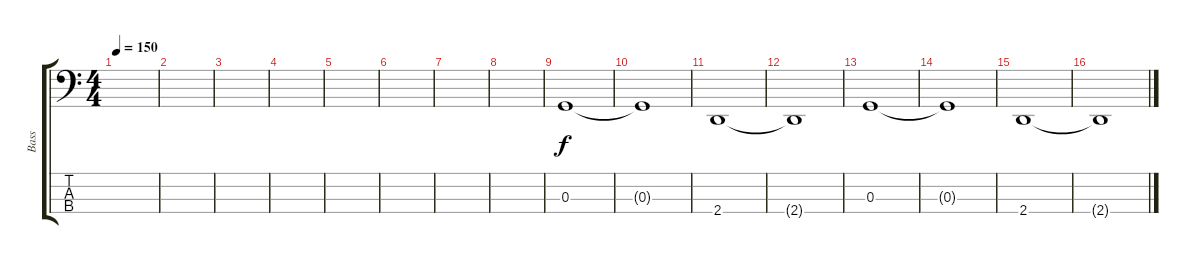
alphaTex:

\track ("Bass" "Bass") {instrument electricbasspick}
\staff {score tabs}
\tuning (F2 C2 G1 C1) {hide}
\ts (4 4)
\tempo 150
\clef f4
\ks c
|
|
|
|
|
|
|
|
0.3.1 |
0.3{t}.1 |
2.4.1 |
2.4{t}.1 |
0.3.1 |
0.3{t}.1 |
2.4.1 |
2.4{t}.1
